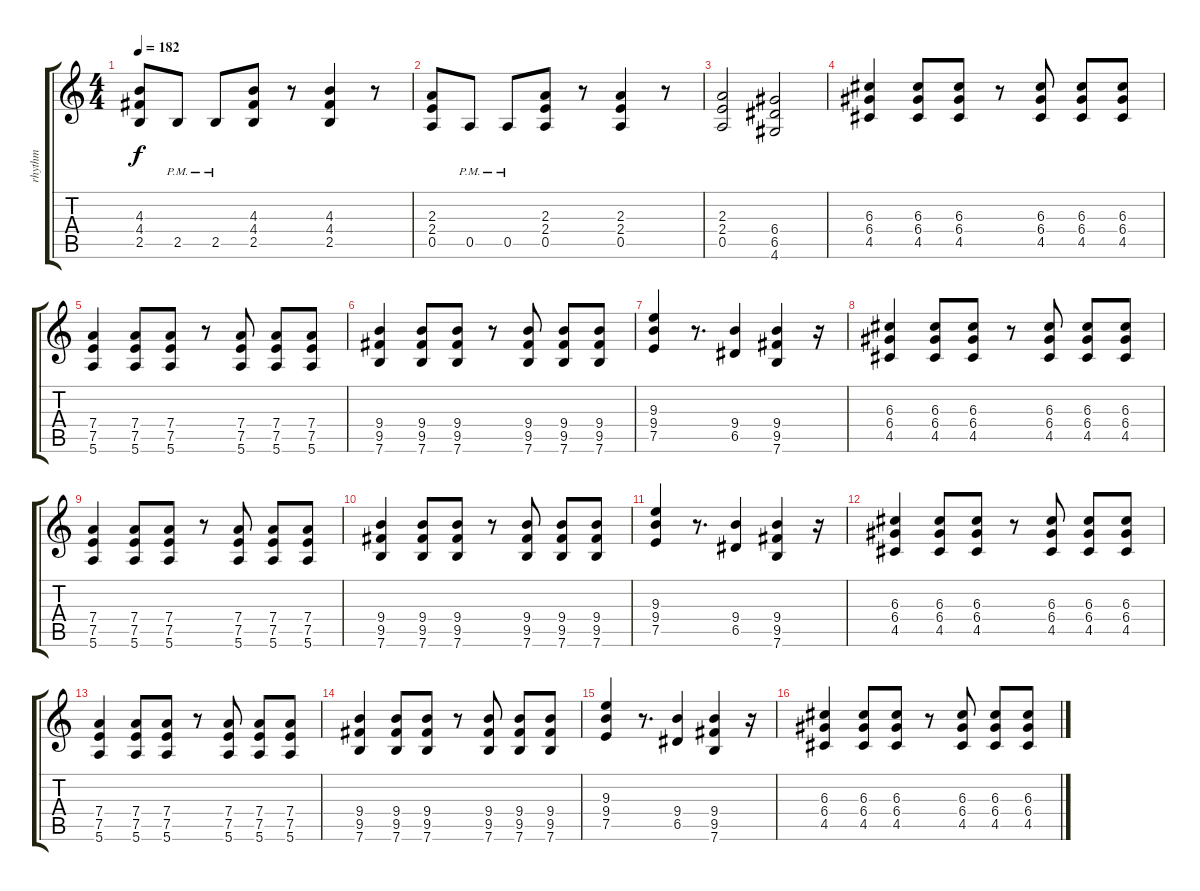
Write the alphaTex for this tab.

\track ("rhythm" "rhythm") {instrument distortionguitar}
\staff {score tabs}
\tuning (E4 B3 G3 D3 A2 E2) {hide}
\ts (4 4)
\tempo 182
\clef g2
\ks c
(4.3 4.4 2.5).8{dy f} 2.5{pm}.8 2.5{pm}.8 (4.3 4.4 2.5).8 r.8 (4.3 4.4 2.5).4 r.8 |
(2.3 2.4 0.5).8 0.5{pm}.8 0.5{pm}.8 (2.3 2.4 0.5).8 r.8 (2.3 2.4 0.5).4 r.8 |
(2.3 2.4 0.5).2 (6.4 6.5 4.6).2 |
(6.3 6.4 4.5).4 (6.3 6.4 4.5).8 (6.3 6.4 4.5).8 r.8 (6.3 6.4 4.5).8 (6.3 6.4 4.5).8 (6.3 6.4 4.5).8 |
(7.4 7.5 5.6).4 (7.4 7.5 5.6).8 (7.4 7.5 5.6).8 r.8 (7.4 7.5 5.6).8 (7.4 7.5 5.6).8 (7.4 7.5 5.6).8 |
(9.4 9.5 7.6).4 (9.4 9.5 7.6).8 (9.4 9.5 7.6).8 r.8 (9.4 9.5 7.6).8 (9.4 9.5 7.6).8 (9.4 9.5 7.6).8 |
(9.3 9.4 7.5).4 r.8{d} (9.4 6.5).4 (9.4 9.5 7.6).4 r.16 |
(6.3 6.4 4.5).4 (6.3 6.4 4.5).8 (6.3 6.4 4.5).8 r.8 (6.3 6.4 4.5).8 (6.3 6.4 4.5).8 (6.3 6.4 4.5).8 |
(7.4 7.5 5.6).4 (7.4 7.5 5.6).8 (7.4 7.5 5.6).8 r.8 (7.4 7.5 5.6).8 (7.4 7.5 5.6).8 (7.4 7.5 5.6).8 |
(9.4 9.5 7.6).4 (9.4 9.5 7.6).8 (9.4 9.5 7.6).8 r.8 (9.4 9.5 7.6).8 (9.4 9.5 7.6).8 (9.4 9.5 7.6).8 |
(9.3 9.4 7.5).4 r.8{d} (9.4 6.5).4 (9.4 9.5 7.6).4 r.16 |
(6.3 6.4 4.5).4 (6.3 6.4 4.5).8 (6.3 6.4 4.5).8 r.8 (6.3 6.4 4.5).8 (6.3 6.4 4.5).8 (6.3 6.4 4.5).8 |
(7.4 7.5 5.6).4 (7.4 7.5 5.6).8 (7.4 7.5 5.6).8 r.8 (7.4 7.5 5.6).8 (7.4 7.5 5.6).8 (7.4 7.5 5.6).8 |
(9.4 9.5 7.6).4 (9.4 9.5 7.6).8 (9.4 9.5 7.6).8 r.8 (9.4 9.5 7.6).8 (9.4 9.5 7.6).8 (9.4 9.5 7.6).8 |
(9.3 9.4 7.5).4 r.8{d} (9.4 6.5).4 (9.4 9.5 7.6).4 r.16 |
(6.3 6.4 4.5).4 (6.3 6.4 4.5).8 (6.3 6.4 4.5).8 r.8 (6.3 6.4 4.5).8 (6.3 6.4 4.5).8 (6.3 6.4 4.5).8
